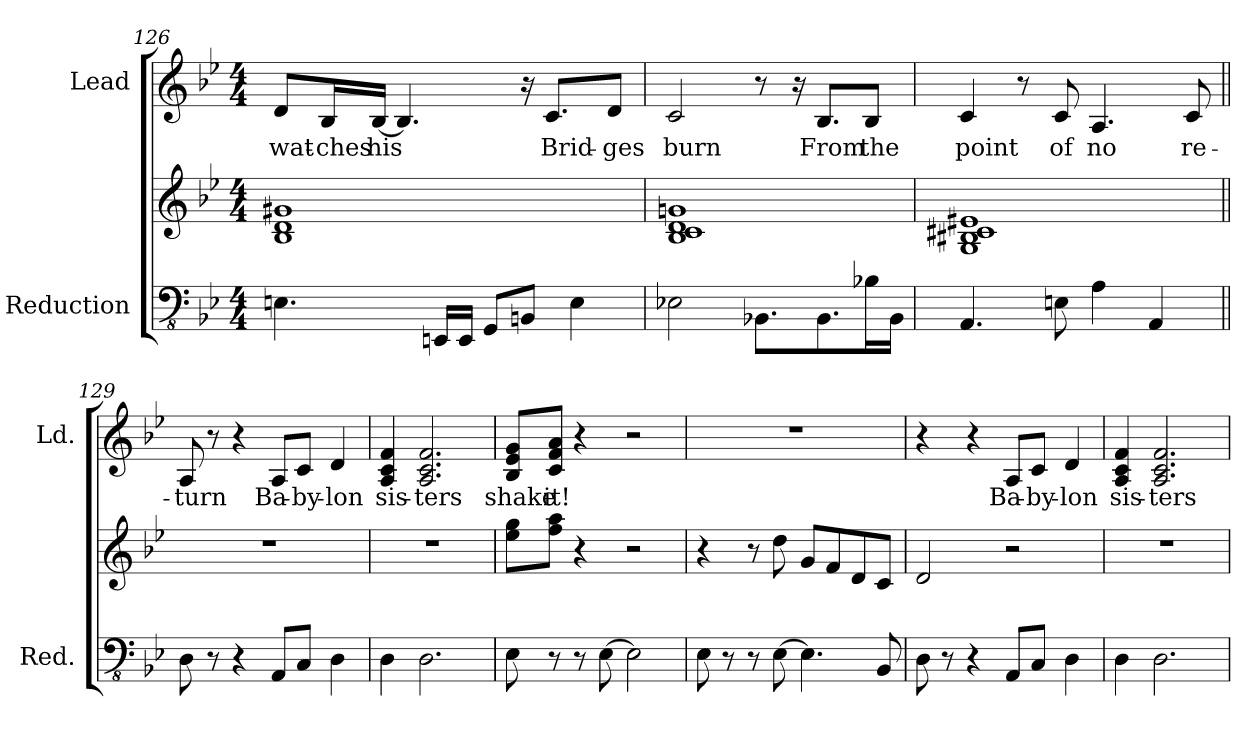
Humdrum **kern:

**kern	**kern	**kern	**text
*part2	*part2	*part1	*part1
*staff3	*staff2	*staff1	*staff1
*I"Reduction	*	*I"Lead	*
*I'Red.	*	*I'Ld.	*
!!LO:LB:g=z
*clefFv4	*clefG2	*clefG2	*
*k[b-e-]	*k[b-e-]	*k[b-e-]	*
*B-:	*B-:	*B-:	*
*M4/4	*M4/4	*M4/4	*
=126	=126	=126	=126
!	!	!	!LO:LY:b:color=#000000
4.EEni\	1B-i 1di 1g#Xi	8di/L	wat-
!	!	!	!LO:LY:b:color=#000000
.	.	16B-i/L	-ches
!	!	!	!LO:LY:b:color=#000000
.	.	[<16B-i/JJ	his
.	.	4.B-i/]	.
16EEEni/LL	.	.	.
16EEEi/JJ	.	.	.
8GGGi/L	.	.	.
8BBBni/J	.	16r	.
!	!	!	!LO:LY:b:color=#000000
.	.	8.ci/L	Brid-
4EEi\	.	.	.
!	!	!	!LO:LY:b:color=#000000
.	.	8di/J	-ges
=127	=127	=127	=127
!	!	!	!LO:LY:b:color=#000000
2EE-Xi\	1B-i 1ci 1di 1gni	2ci/	burn
8.BBB-Xi\L	.	8r	.
.	.	16r	.
!	!	!	!LO:LY:b:color=#000000
8.BBB-i\	.	8.B-i/L	From
!	!	!	!LO:LY:b:color=#000000
16BB-Xi\L	.	8B-i/J	the
16BBB-i\JJ	.	.	.
=128	=128	=128	=128
!	!	!	!LO:LY:b:color=#000000
4.AAAi/	1Gi 1B#Xi 1c#Xi 1e#Xi	4ci/	point
.	.	8r	.
!	!	!	!LO:LY:b:color=#000000
8EEni\	.	8ci/	of
!	!	!	!LO:LY:b:color=#000000
4AAi\	.	4.Ai/	no
4AAAi/	.	.	.
!	!	!	!LO:LY:b:color=#000000
.	.	8ci/	re-
!!LO:LB:g=z
=129||	=129||	=129||	=129||
!	!	!	!LO:LY:b:color=#000000
8DDi\	1r	8Ai/	-turn
8r	.	8r	.
4r	.	4r	.
!	!	!	!LO:LY:b:color=#000000
8AAAi/L	.	8Ai/L	Ba-
!	!	!	!LO:LY:b:color=#000000
8CCi/J	.	8ci/J	-by-
!	!	!	!LO:LY:b:color=#000000
4DDi\	.	4di/	-lon
=130	=130	=130	=130
!	!	!	!LO:LY:b:color=#000000
4DDi\	1r	4Ai/ 4ci 4fi	sis-
!	!	!	!LO:LY:b:color=#000000
2.DDi\	.	2.Ai/ 2.ci 2.fi	-ters
=131	=131	=131	=131
!	!	!	!LO:LY:b:color=#000000
8EE-i\	8ee-i\ 8ggiL	8B-i/ 8e-i 8giL	shake
!	!	!	!LO:LY:b:color=#000000
8r	8ffi\ 8aaiJ	8ci/ 8fi 8aiJ	it!
8r	4r	4r	.
[>8EE-i\	.	.	.
2EE-i\]	2r	2r	.
=132	=132	=132	=132
8EE-i\	4r	1r	.
8r	.	.	.
8r	8r	.	.
[>8EE-i\	8ddi\	.	.
4.EE-i\]	8gi/L	.	.
.	8fi/	.	.
.	8di/	.	.
8BBB-i/	8ci/J	.	.
!!LO:LB:g=z
=133	=133	=133	=133
8DDi\	2di/	4r	.
8r	.	.	.
4r	.	4r	.
!	!	!	!LO:LY:b:color=#000000
8AAAi/L	2r	8Ai/L	Ba-
!	!	!	!LO:LY:b:color=#000000
8CCi/J	.	8ci/J	-by-
!	!	!	!LO:LY:b:color=#000000
4DDi\	.	4di/	-lon
=134	=134	=134	=134
!	!	!	!LO:LY:b:color=#000000
4DDi\	1r	4Ai/ 4ci 4fi	sis-
!	!	!	!LO:LY:b:color=#000000
2.DDi\	.	2.Ai/ 2.ci 2.fi	-ters
=	=	=	=
*-	*-	*-	*-
